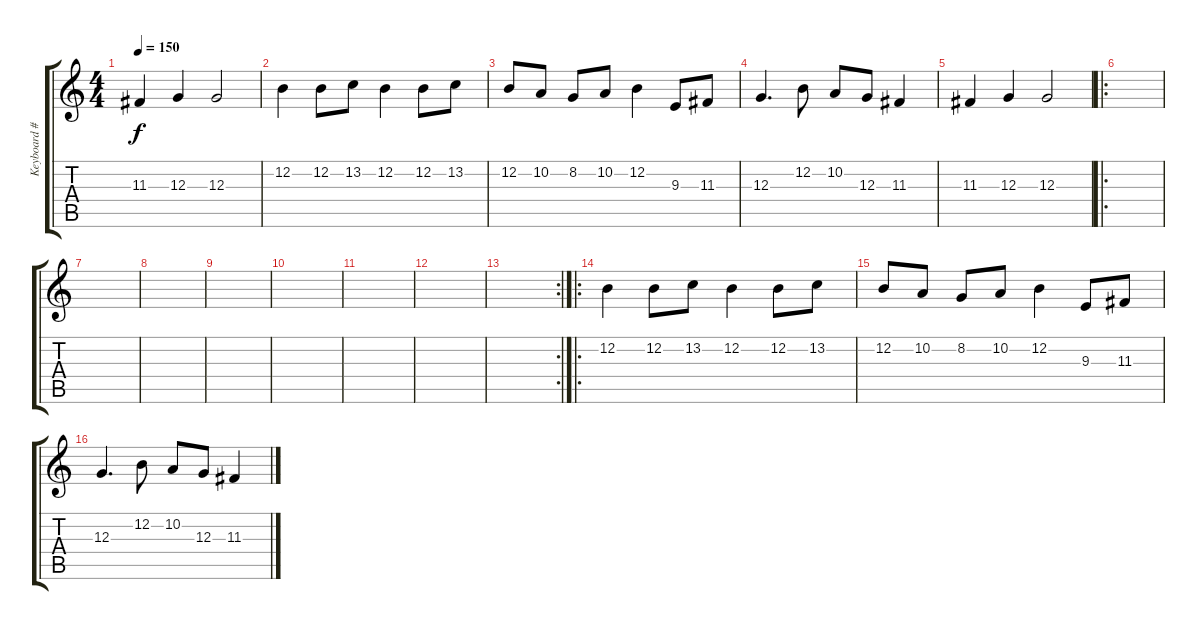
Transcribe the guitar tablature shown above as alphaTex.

\track ("Keyboard #3" "Keyboard #") {instrument piccolo}
\staff {score tabs}
\tuning (E4 B3 G3 D3 A2 E2) {hide}
\ts (4 4)
\tempo 150
\clef g2
\ks c
11.3.4{dy f} 12.3.4 12.3.2 |
12.2.4 12.2.8 13.2.8 12.2.4 12.2.8 13.2.8 |
12.2.8 10.2.8 8.2.8 10.2.8 12.2.4 9.3.8 11.3.8 |
12.3.4{d} 12.2.8 10.2.8 12.3.8 11.3.4 |
11.3.4 12.3.4 12.3.2 |
\ro
|
|
|
|
|
|
|
\rc 2
|
\ro
12.2.4 12.2.8 13.2.8 12.2.4 12.2.8 13.2.8 |
12.2.8 10.2.8 8.2.8 10.2.8 12.2.4 9.3.8 11.3.8 |
12.3.4{d} 12.2.8 10.2.8 12.3.8 11.3.4
